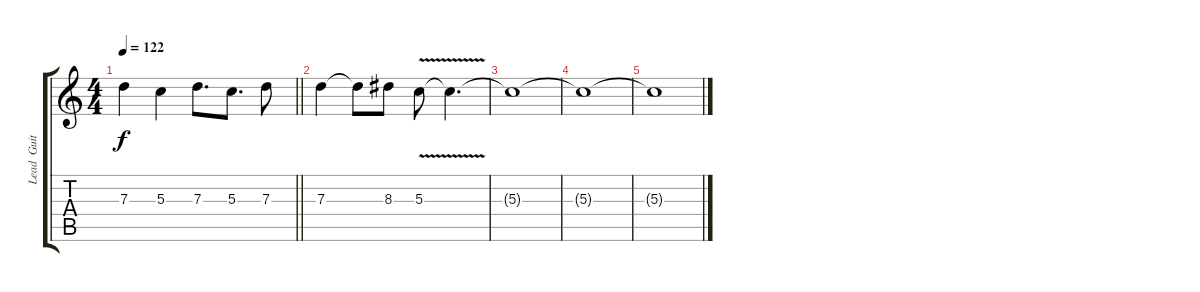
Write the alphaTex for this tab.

\track ("Lead  Guitar" "Lead  Guit") {instrument electricguitarclean}
\staff {score tabs}
\tuning (E4 B3 G3 D3 A2 E2) {hide}
\ts (4 4)
\tempo 122
\clef g2
\barLineRight lightlight
\ks c
7.3.4{dy f} 5.3.4 7.3.8{d} 5.3.8{d} 7.3.8 |
7.3.4 7.3{t}.8 8.3.8 5.3{v}.8 5.3{t}.4{d} |
5.3{t}.1 |
5.3{t}.1{volume 0} |
5.3{t}.1
